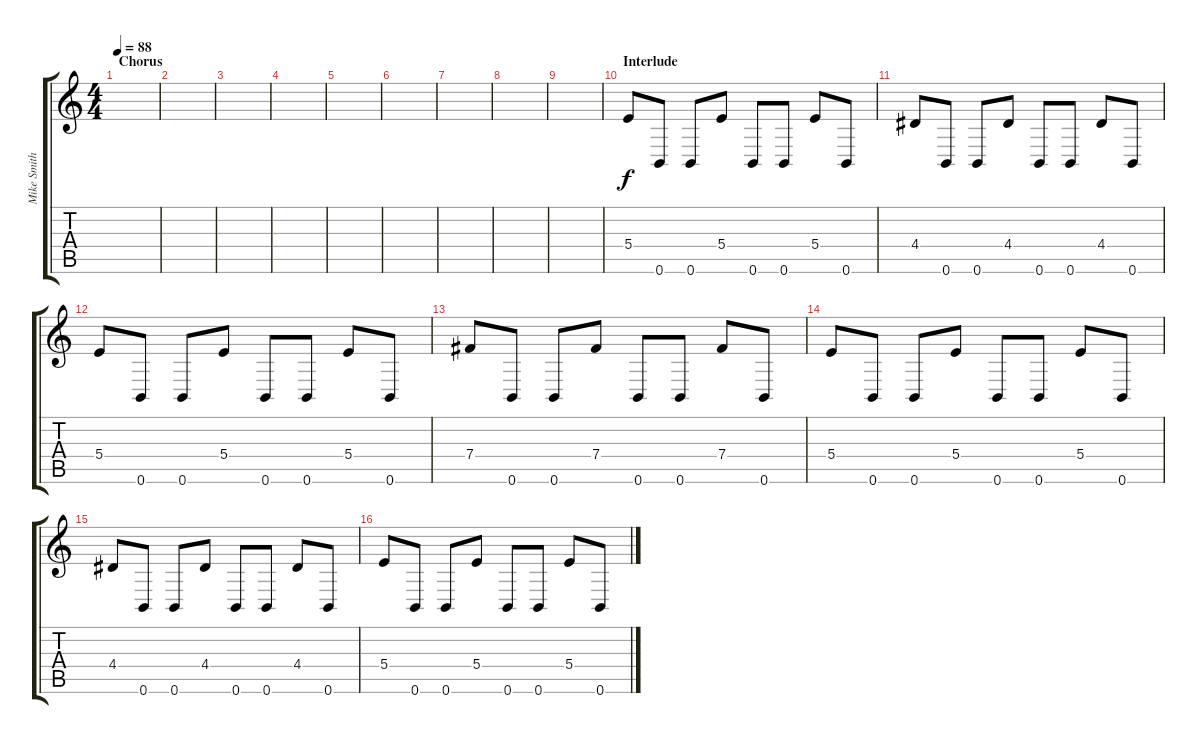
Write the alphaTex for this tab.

\track ("Mike Smith (1st Clean)" "Mike Smith") {instrument electricguitarclean}
\staff {score tabs}
\tuning (Db4 Ab3 E3 B2 Gb2 B1) {hide}
\ts (4 4)
\section ("" "Chorus")
\tempo 88
\clef g2
\ks c
|
|
|
|
|
|
|
|
|
\section ("" "Interlude")
5.4.8 0.6.8 0.6.8 5.4.8 0.6.8 0.6.8 5.4.8 0.6.8 |
4.4.8 0.6.8 0.6.8 4.4.8 0.6.8 0.6.8 4.4.8 0.6.8 |
5.4.8 0.6.8 0.6.8 5.4.8 0.6.8 0.6.8 5.4.8 0.6.8 |
7.4.8 0.6.8 0.6.8 7.4.8 0.6.8 0.6.8 7.4.8 0.6.8 |
5.4.8 0.6.8 0.6.8 5.4.8 0.6.8 0.6.8 5.4.8 0.6.8 |
4.4.8 0.6.8 0.6.8 4.4.8 0.6.8 0.6.8 4.4.8 0.6.8 |
5.4.8 0.6.8 0.6.8 5.4.8 0.6.8 0.6.8 5.4.8 0.6.8
